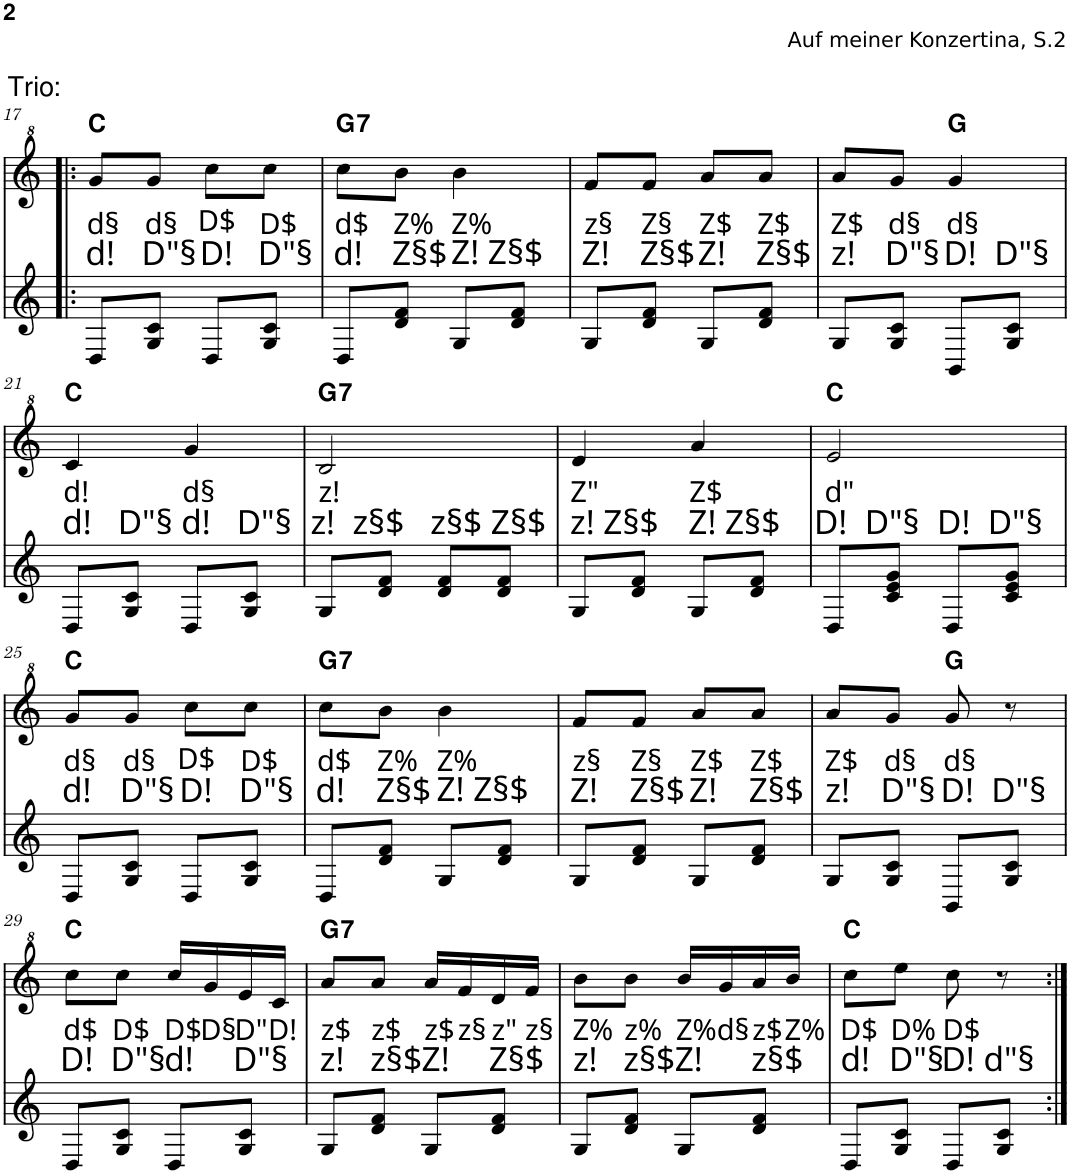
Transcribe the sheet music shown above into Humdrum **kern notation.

**kern	**kern	**text	**text	**text	**harte
*part2	*part1	*part1	*part1	*part1	*part1
*staff2	*staff1	*staff1	*staff1	*staff1	*
*I"Akkordeon	*I"Akkordeon	*	*	*	*
!!LO:PB:g=z
*clefG2	*clefG^2	*	*	*	*
*k[]	*k[]	*	*	*	*
*M2/4	*M2/4	*	*	*	*
=17!|:	=17!|:	=17!|:	=17!|:	=17!|:	=17!|:
!	!LO:TX:a:t=Auf meiner Konzertina, S.2	!	!	!	!
!	!LO:TX:a:t=Trio&colon;	!	!	!	!
!	!	!	!LO:LY:b	!LO:LY:b	!
8D/L	8gg/L	.	d§	d!	C:maj
!	!	!	!LO:LY:b	!LO:LY:b	!
8G/ 8c/J	8gg/J	.	d§	D"§	.
!	!	!	!LO:LY:b	!LO:LY:b	!
8D/L	8ccc\L	.	D$	D!	.
!	!	!	!LO:LY:b	!LO:LY:b	!
8G/ 8c/J	8ccc\J	.	D$	D"§	.
=18	=18	=18	=18	=18	=18
!	!	!	!LO:LY:b	!LO:LY:b	!LO:H:kt=7
8D/L	8ccc\L	.	d$	d!	G:7
!	!	!	!LO:LY:b	!LO:LY:b	!
8d/ 8f/J	8bb\J	.	Z%	Z§$	.
!	!	!	!LO:LY:b	!LO:LY:b	!
8G/L	4bb\	.	Z%	Z! Z§$	.
8d/ 8f/J	.	.	.	.	.
=19	=19	=19	=19	=19	=19
!	!	!	!LO:LY:b	!LO:LY:b	!
8G/L	8ff/L	.	z§	Z!	.
!	!	!	!LO:LY:b	!LO:LY:b	!
8d/ 8f/J	8ff/J	.	Z§	Z§$	.
!	!	!	!LO:LY:b	!LO:LY:b	!
8G/L	8aa/L	.	Z$	Z!	.
!	!	!	!LO:LY:b	!LO:LY:b	!
8d/ 8f/J	8aa/J	.	Z$	Z§$	.
=20	=20	=20	=20	=20	=20
!	!	!	!LO:LY:b	!LO:LY:b	!
8G/L	8aa/L	.	Z$	z!	.
!	!	!	!LO:LY:b	!LO:LY:b	!
8G/ 8c/J	8gg/J	.	d§	D"§	.
!	!	!	!LO:LY:b	!LO:LY:b	!
8BB/L	4gg/	.	d§	D! D"§	G:maj
8G/ 8c/J	.	.	.	.	.
!!LO:LB:g=z
=21	=21	=21	=21	=21	=21
!	!	!	!LO:LY:b	!LO:LY:b	!
8D/L	4cc/	.	d!	d! D"§	C:maj
8G/ 8c/J	.	.	.	.	.
!	!	!	!LO:LY:b	!LO:LY:b	!
8D/L	4gg/	.	d§	d! D"§	.
8G/ 8c/J	.	.	.	.	.
=22	=22	=22	=22	=22	=22
!	!	!	!LO:LY:b	!LO:LY:b	!LO:H:kt=7
8G/L	2b/	.	z!	z! z§$ z§$ Z§$	G:7
8d/ 8f/J	.	.	.	.	.
8d/ 8f/L	.	.	.	.	.
8d/ 8f/J	.	.	.	.	.
=23	=23	=23	=23	=23	=23
!	!	!	!LO:LY:b	!LO:LY:b	!
8G/L	4dd/	.	Z"	z! Z§$	.
8d/ 8f/J	.	.	.	.	.
!	!	!	!LO:LY:b	!LO:LY:b	!
8G/L	4aa/	.	Z$	Z! Z§$	.
8d/ 8f/J	.	.	.	.	.
=24	=24	=24	=24	=24	=24
!	!	!	!LO:LY:b	!LO:LY:b	!
8D/L	2ee/	.	d"	D! D"§ D! D"§	C:maj
8c/ 8e/ 8g/J	.	.	.	.	.
8D/L	.	.	.	.	.
8c/ 8e/ 8g/J	.	.	.	.	.
!!LO:LB:g=z
=25	=25	=25	=25	=25	=25
!	!	!	!LO:LY:b	!LO:LY:b	!
8D/L	8gg/L	.	d§	d!	C:maj
!	!	!	!LO:LY:b	!LO:LY:b	!
8G/ 8c/J	8gg/J	.	d§	D"§	.
!	!	!	!LO:LY:b	!LO:LY:b	!
8D/L	8ccc\L	.	D$	D!	.
!	!	!	!LO:LY:b	!LO:LY:b	!
8G/ 8c/J	8ccc\J	.	D$	D"§	.
=26	=26	=26	=26	=26	=26
!	!	!	!LO:LY:b	!LO:LY:b	!LO:H:kt=7
8D/L	8ccc\L	.	d$	d!	G:7
!	!	!	!LO:LY:b	!LO:LY:b	!
8d/ 8f/J	8bb\J	.	Z%	Z§$	.
!	!	!	!LO:LY:b	!LO:LY:b	!
8G/L	4bb\	.	Z%	Z! Z§$	.
8d/ 8f/J	.	.	.	.	.
=27	=27	=27	=27	=27	=27
!	!	!	!LO:LY:b	!LO:LY:b	!
8G/L	8ff/L	.	z§	Z!	.
!	!	!	!LO:LY:b	!LO:LY:b	!
8d/ 8f/J	8ff/J	.	Z§	Z§$	.
!	!	!	!LO:LY:b	!LO:LY:b	!
8G/L	8aa/L	.	Z$	Z!	.
!	!	!	!LO:LY:b	!LO:LY:b	!
8d/ 8f/J	8aa/J	.	Z$	Z§$	.
=28	=28	=28	=28	=28	=28
!	!	!	!LO:LY:b	!LO:LY:b	!
8G/L	8aa/L	.	Z$	z!	.
!	!	!	!LO:LY:b	!LO:LY:b	!
8G/ 8c/J	8gg/J	.	d§	D"§	.
!	!	!	!LO:LY:b	!LO:LY:b	!
8BB/L	8gg/	.	d§	D! D"§	G:maj
8G/ 8c/J	8r	.	.	.	.
!!LO:LB:g=z
=29	=29	=29	=29	=29	=29
!	!	!	!LO:LY:b	!LO:LY:b	!
8D/L	8ccc\L	.	d$	D!	C:maj
!	!	!	!LO:LY:b	!LO:LY:b	!
8G/ 8c/J	8ccc\J	.	D$	D"§	.
!	!	!	!LO:LY:b	!LO:LY:b	!
8D/L	16ccc/LL	.	D$	d!	.
!	!	!	!LO:LY:b	!	!
.	16gg/	.	D§	.	.
!	!	!	!LO:LY:b	!LO:LY:b	!
8G/ 8c/J	16ee/	.	D"	D"§	.
!	!	!	!LO:LY:b	!	!
.	16cc/JJ	.	D!	.	.
=30	=30	=30	=30	=30	=30
!	!	!	!LO:LY:b	!LO:LY:b	!LO:H:kt=7
8G/L	8aa/L	.	z$	z!	G:7
!	!	!	!LO:LY:b	!LO:LY:b	!
8d/ 8f/J	8aa/J	.	z$	z§$	.
!	!	!	!LO:LY:b	!LO:LY:b	!
8G/L	16aa/LL	.	z$	Z!	.
!	!	!	!LO:LY:b	!	!
.	16ff/	.	z§	.	.
!	!	!	!LO:LY:b	!LO:LY:b	!
8d/ 8f/J	16dd/	.	z"	Z§$	.
!	!	!	!LO:LY:b	!	!
.	16ff/JJ	.	z§	.	.
=31	=31	=31	=31	=31	=31
!	!	!	!LO:LY:b	!LO:LY:b	!
8G/L	8bb\L	.	Z%	z!	.
!	!	!	!LO:LY:b	!LO:LY:b	!
8d/ 8f/J	8bb\J	.	z%	z§$	.
!	!	!	!LO:LY:b	!LO:LY:b	!
8G/L	16bb/LL	.	Z%	Z!	.
!	!	!	!LO:LY:b	!	!
.	16gg/	.	d§	.	.
!	!	!	!LO:LY:b	!LO:LY:b	!
8d/ 8f/J	16aa/	.	z$	z§$	.
!	!	!	!LO:LY:b	!	!
.	16bb/JJ	.	Z%	.	.
=32	=32	=32	=32	=32	=32
!	!	!	!LO:LY:b	!LO:LY:b	!
8D/L	8ccc\L	.	D$	d!	C:maj
!	!	!	!LO:LY:b	!LO:LY:b	!
8G/ 8c/J	8eee\J	.	D%	D"§	.
!	!	!	!LO:LY:b	!LO:LY:b	!
8D/L	8ccc\	.	D$	D! d"§	.
8G/ 8c/J	8r	.	.	.	.
=:|!	=:|!	=:|!	=:|!	=:|!	=:|!
*-	*-	*-	*-	*-	*-
